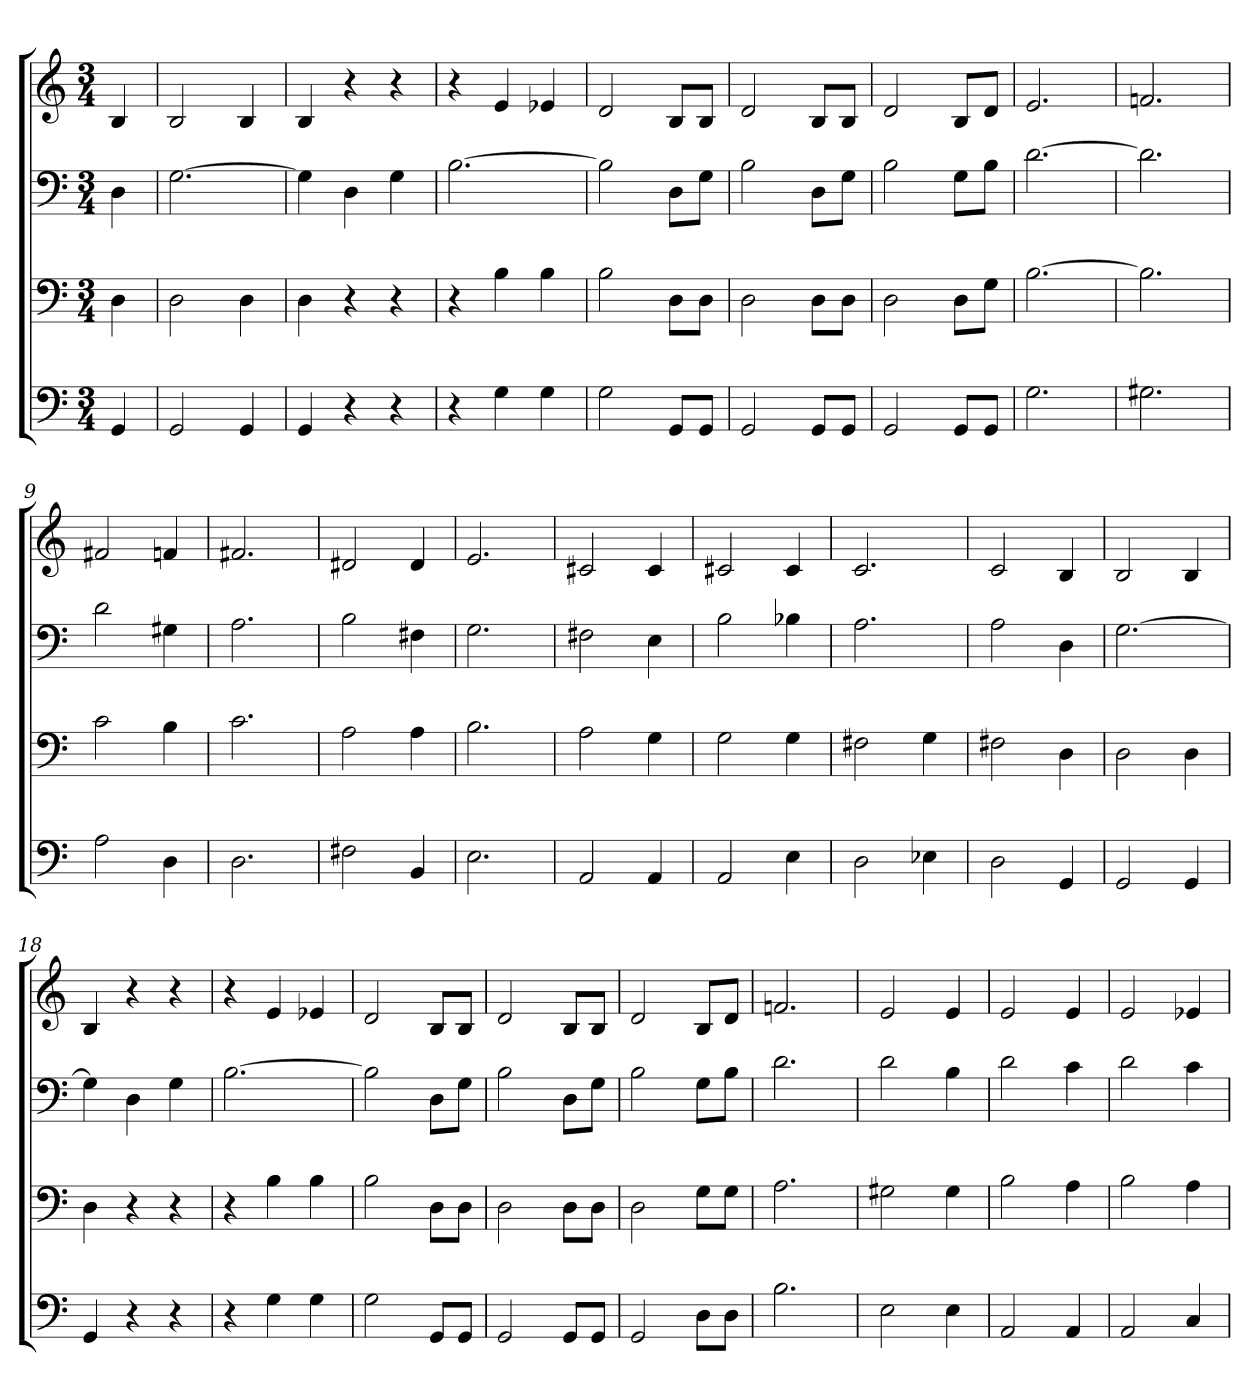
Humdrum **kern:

**kern	**kern	**kern	**kern
*part4	*part3	*part2	*part1
*staff4	*staff3	*staff2	*staff1
*M3/4	*M3/4	*M3/4	*M3/4
=	=	=	=
4GG	4D	4D	4B
=1	=1	=1	=1
2GG	2D	[2.G	2B
4GG	4D	.	4B
=2	=2	=2	=2
4GG	4D	4G]	4B
4r	4r	4D	4r
4r	4r	4G	4r
=3	=3	=3	=3
4r	4r	[2.B	4r
4G	4B	.	4e
4G	4B	.	4e-X
=4	=4	=4	=4
2G	2B	2B]	2d
8GGL	8DL	8DL	8BL
8GGJ	8DJ	8GJ	8BJ
=5	=5	=5	=5
2GG	2D	2B	2d
8GGL	8DL	8DL	8BL
8GGJ	8DJ	8GJ	8BJ
=6	=6	=6	=6
2GG	2D	2B	2d
8GGL	8DL	8GL	8BL
8GGJ	8GJ	8BJ	8dJ
=7	=7	=7	=7
2.G	[2.B	[2.d	2.e
=8	=8	=8	=8
2.G#X	2.B]	2.d]	2.fn
=9	=9	=9	=9
2A	2c	2d	2f#X
4D	4B	4G#X	4fn
=10	=10	=10	=10
2.D	2.c	2.A	2.f#X
=11	=11	=11	=11
2F#X	2A	2B	2d#X
4BB	4A	4F#X	4d#
=12	=12	=12	=12
2.E	2.B	2.G	2.e
=13	=13	=13	=13
2AA	2A	2F#X	2c#X
4AA	4G	4E	4c#
=14	=14	=14	=14
2AA	2G	2B	2c#X
4E	4G	4B-X	4c#
=15	=15	=15	=15
2D	2F#X	2.A	2.c
4E-X	4G	.	.
=16	=16	=16	=16
2D	2F#X	2A	2c
4GG	4D	4D	4B
=17	=17	=17	=17
2GG	2D	[2.G	2B
4GG	4D	.	4B
=18	=18	=18	=18
4GG	4D	4G]	4B
4r	4r	4D	4r
4r	4r	4G	4r
=19	=19	=19	=19
4r	4r	[2.B	4r
4G	4B	.	4e
4G	4B	.	4e-X
=20	=20	=20	=20
2G	2B	2B]	2d
8GGL	8DL	8DL	8BL
8GGJ	8DJ	8GJ	8BJ
=21	=21	=21	=21
2GG	2D	2B	2d
8GGL	8DL	8DL	8BL
8GGJ	8DJ	8GJ	8BJ
=22	=22	=22	=22
2GG	2D	2B	2d
8DL	8GL	8GL	8BL
8DJ	8GJ	8BJ	8dJ
=23	=23	=23	=23
2.B	2.A	2.d	2.fn
=24	=24	=24	=24
2E	2G#X	2d	2e
4E	4G#	4B	4e
=25	=25	=25	=25
2AA	2B	2d	2e
4AA	4A	4c	4e
=26	=26	=26	=26
2AA	2B	2d	2e
4C	4A	4c	4e-X
=	=	=	=
*-	*-	*-	*-
